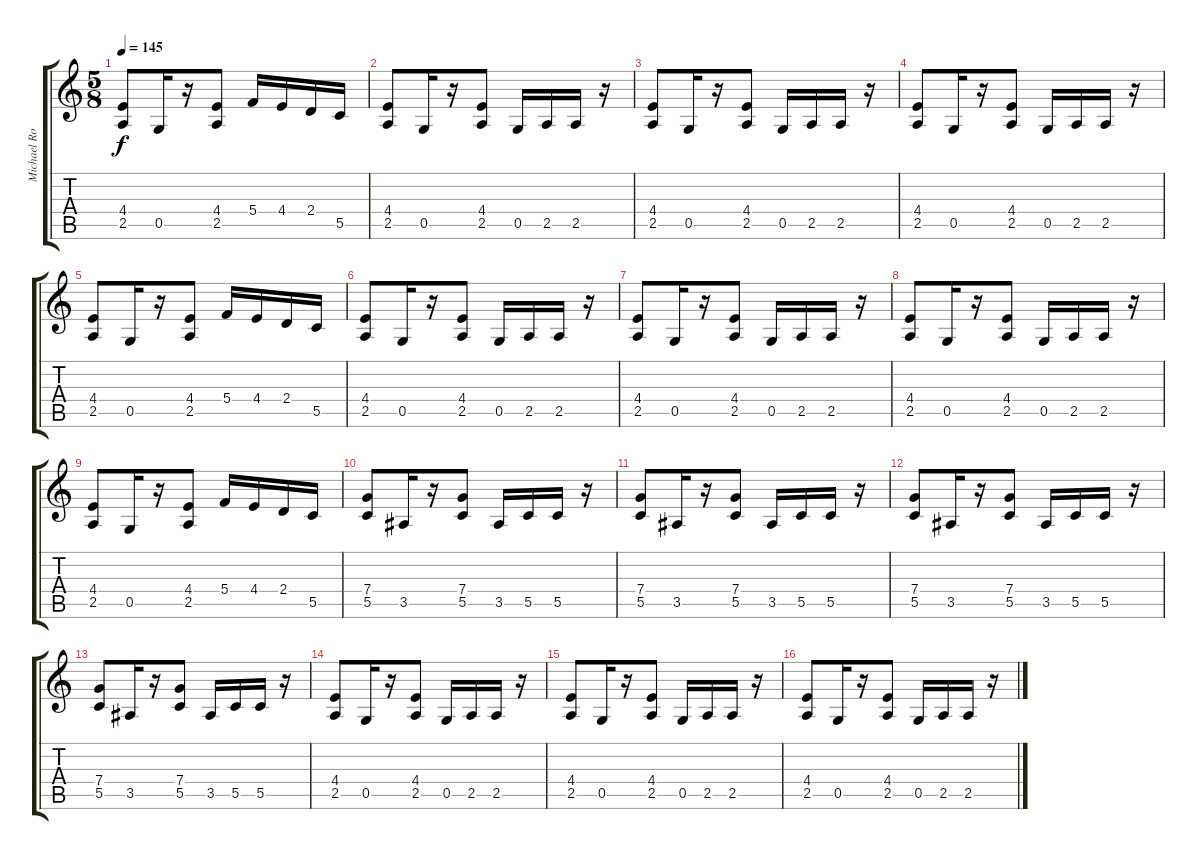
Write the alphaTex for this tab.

\track ("Michael Romeo Lead" "Michael Ro") {instrument distortionguitar}
\staff {score tabs}
\tuning (D4 A3 F3 C3 G2 D2) {hide}
\ts (5 8)
\tempo 145
\clef g2
\ks c
(4.4 2.5).8{dy f} 0.5.16 r.16 (4.4 2.5).8 5.4.16 4.4.16 2.4.16 5.5.16 |
(4.4 2.5).8 0.5.16 r.16 (4.4 2.5).8 0.5.16 2.5.16 2.5.16 r.16 |
(4.4 2.5).8 0.5.16 r.16 (4.4 2.5).8 0.5.16 2.5.16 2.5.16 r.16 |
(4.4 2.5).8 0.5.16 r.16 (4.4 2.5).8 0.5.16 2.5.16 2.5.16 r.16 |
(4.4 2.5).8 0.5.16 r.16 (4.4 2.5).8 5.4.16 4.4.16 2.4.16 5.5.16 |
(4.4 2.5).8 0.5.16 r.16 (4.4 2.5).8 0.5.16 2.5.16 2.5.16 r.16 |
(4.4 2.5).8 0.5.16 r.16 (4.4 2.5).8 0.5.16 2.5.16 2.5.16 r.16 |
(4.4 2.5).8 0.5.16 r.16 (4.4 2.5).8 0.5.16 2.5.16 2.5.16 r.16 |
(4.4 2.5).8 0.5.16 r.16 (4.4 2.5).8 5.4.16 4.4.16 2.4.16 5.5.16 |
(7.4 5.5).8 3.5.16 r.16 (7.4 5.5).8 3.5.16 5.5.16 5.5.16 r.16 |
(7.4 5.5).8 3.5.16 r.16 (7.4 5.5).8 3.5.16 5.5.16 5.5.16 r.16 |
(7.4 5.5).8 3.5.16 r.16 (7.4 5.5).8 3.5.16 5.5.16 5.5.16 r.16 |
(7.4 5.5).8 3.5.16 r.16 (7.4 5.5).8 3.5.16 5.5.16 5.5.16 r.16 |
(4.4 2.5).8 0.5.16 r.16 (4.4 2.5).8 0.5.16 2.5.16 2.5.16 r.16 |
(4.4 2.5).8 0.5.16 r.16 (4.4 2.5).8 0.5.16 2.5.16 2.5.16 r.16 |
(4.4 2.5).8 0.5.16 r.16 (4.4 2.5).8 0.5.16 2.5.16 2.5.16 r.16
